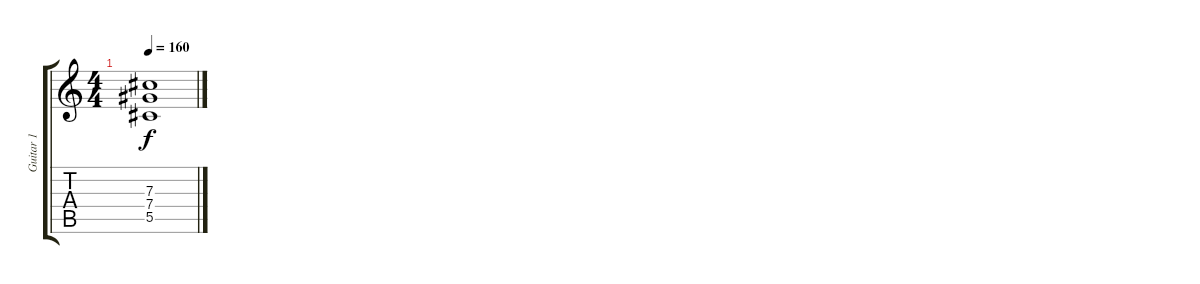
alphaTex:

\track ("Guitar 1" "Guitar 1") {instrument distortionguitar}
\staff {score tabs}
\tuning (Eb4 Bb3 Gb3 Db3 Ab2 Eb2) {hide}
\ts (4 4)
\tempo 160
\clef g2
\ks c
(7.3 7.4 5.5).1{dy f}
